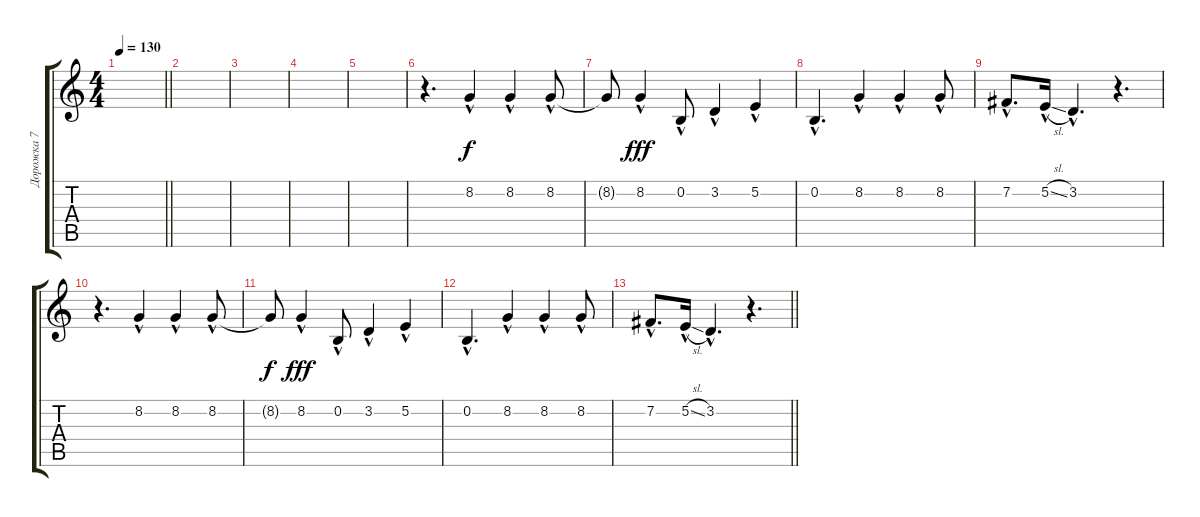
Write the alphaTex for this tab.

\track ("Дорожка 7" "Дорожка 7") {instrument lead8bassandlead}
\staff {score tabs}
\tuning (E4 B3 G3 D3 A2 E2) {hide}
\ts (4 4)
\tempo 130
\clef g2
\barLineRight lightlight
\ks c
|
|
|
|
|
r.4{d} 8.2{hac}.4 8.2{hac}.4 8.2{hac}.8 |
8.2{t}.8{dy f} 8.2{hac}.4{dy fff} 0.2{hac}.8 3.2{hac}.4 5.2{hac}.4 |
0.2{hac}.4{d} 8.2{hac}.4 8.2{hac}.4 8.2{hac}.8 |
7.2{hac}.8{d} 5.2{sl hac}.16 3.2{hac}.4{d} r.4{d} |
r.4{d} 8.2{hac}.4 8.2{hac}.4 8.2{hac}.8 |
8.2{t}.8{dy f} 8.2{hac}.4{dy fff} 0.2{hac}.8 3.2{hac}.4 5.2{hac}.4 |
0.2{hac}.4{d} 8.2{hac}.4 8.2{hac}.4 8.2{hac}.8 |
\barLineRight lightlight
7.2{hac}.8{d} 5.2{sl hac}.16 3.2{hac}.4{d} r.4{d}
